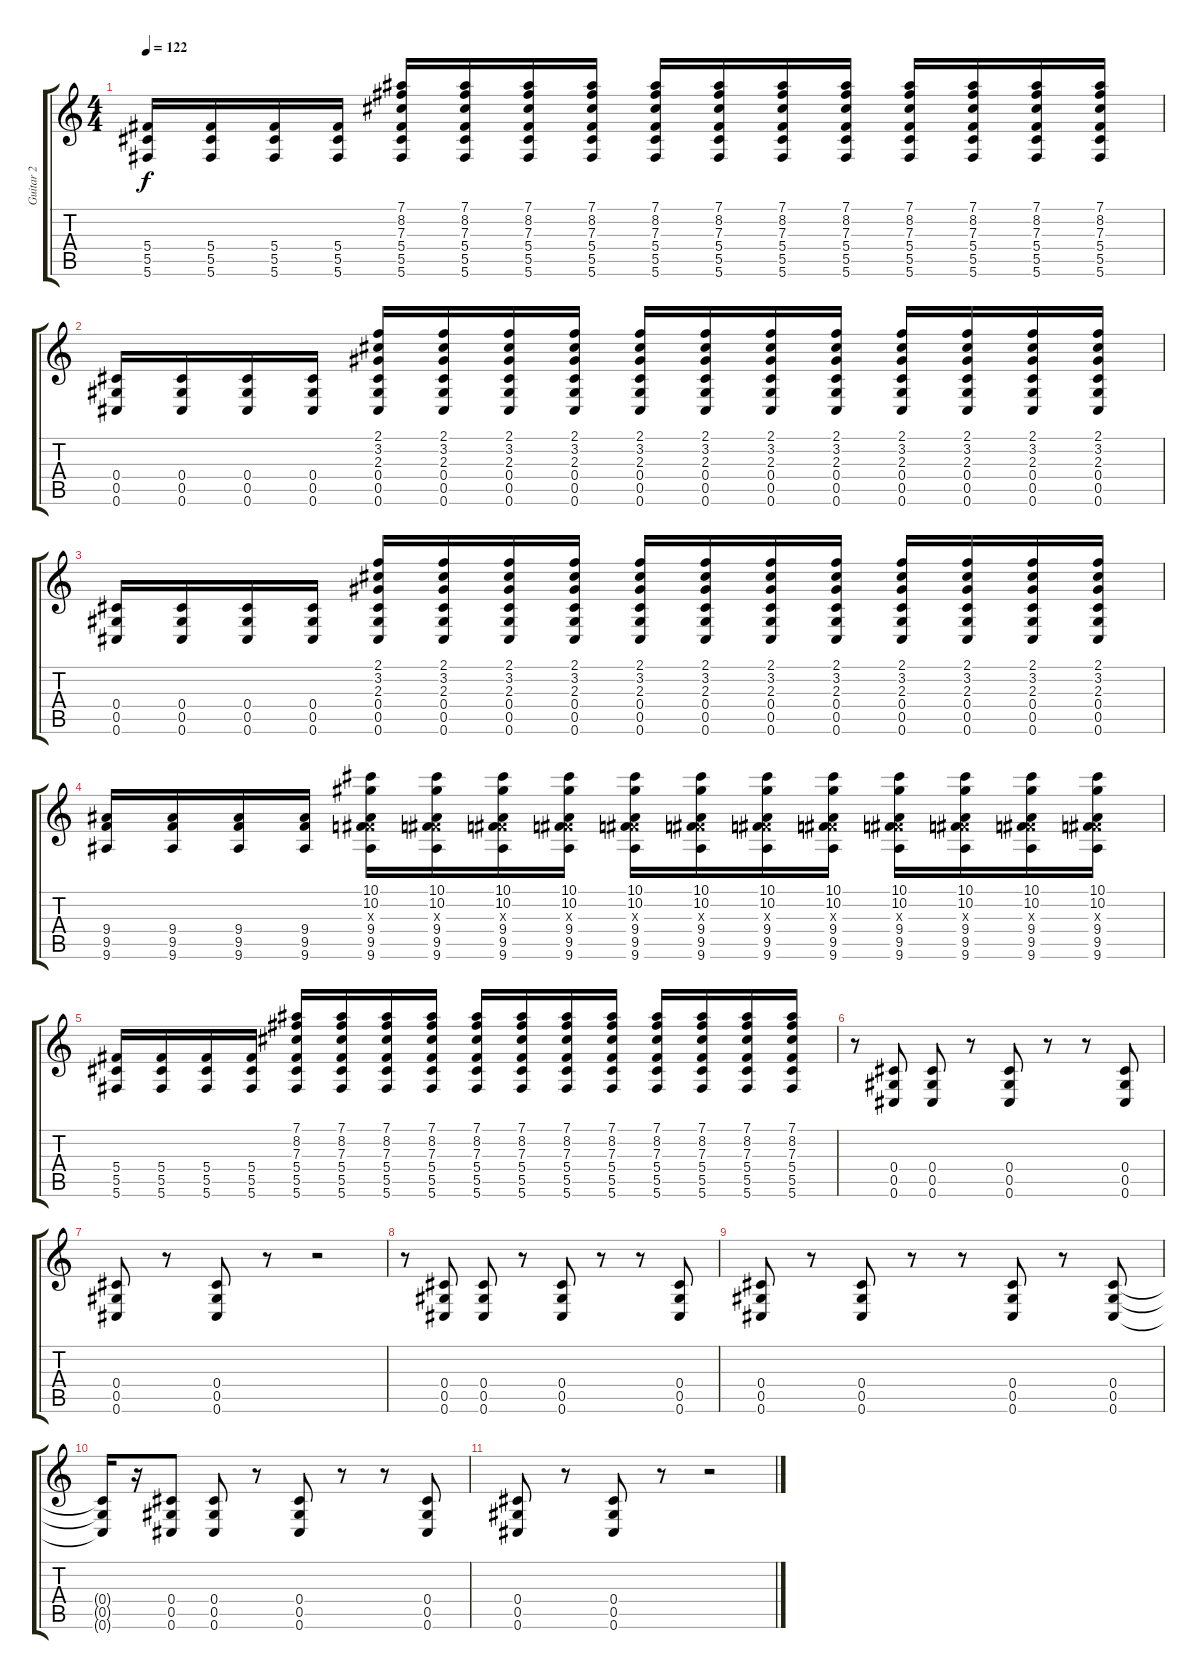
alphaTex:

\track ("Guitar 2" "Guitar 2") {instrument distortionguitar}
\staff {score tabs}
\tuning (Eb4 Bb3 Gb3 Db3 Ab2 Db2) {hide}
\ts (4 4)
\tempo 122
\clef g2
\ks c
(5.4 5.5 5.6).16{dy f} (5.4 5.5 5.6).16 (5.4 5.5 5.6).16 (5.4 5.5 5.6).16 (7.1 8.2 7.3 5.4 5.5 5.6).16 (7.1 8.2 7.3 5.4 5.5 5.6).16 (7.1 8.2 7.3 5.4 5.5 5.6).16 (7.1 8.2 7.3 5.4 5.5 5.6).16 (7.1 8.2 7.3 5.4 5.5 5.6).16 (7.1 8.2 7.3 5.4 5.5 5.6).16 (7.1 8.2 7.3 5.4 5.5 5.6).16 (7.1 8.2 7.3 5.4 5.5 5.6).16 (7.1 8.2 7.3 5.4 5.5 5.6).16 (7.1 8.2 7.3 5.4 5.5 5.6).16 (7.1 8.2 7.3 5.4 5.5 5.6).16 (7.1 8.2 7.3 5.4 5.5 5.6).16 |
(0.4 0.5 0.6).16 (0.4 0.5 0.6).16 (0.4 0.5 0.6).16 (0.4 0.5 0.6).16 (2.1 3.2 2.3 0.4 0.5 0.6).16 (2.1 3.2 2.3 0.4 0.5 0.6).16 (2.1 3.2 2.3 0.4 0.5 0.6).16 (2.1 3.2 2.3 0.4 0.5 0.6).16 (2.1 3.2 2.3 0.4 0.5 0.6).16 (2.1 3.2 2.3 0.4 0.5 0.6).16 (2.1 3.2 2.3 0.4 0.5 0.6).16 (2.1 3.2 2.3 0.4 0.5 0.6).16 (2.1 3.2 2.3 0.4 0.5 0.6).16 (2.1 3.2 2.3 0.4 0.5 0.6).16 (2.1 3.2 2.3 0.4 0.5 0.6).16 (2.1 3.2 2.3 0.4 0.5 0.6).16 |
(0.4 0.5 0.6).16 (0.4 0.5 0.6).16 (0.4 0.5 0.6).16 (0.4 0.5 0.6).16 (2.1 3.2 2.3 0.4 0.5 0.6).16 (2.1 3.2 2.3 0.4 0.5 0.6).16 (2.1 3.2 2.3 0.4 0.5 0.6).16 (2.1 3.2 2.3 0.4 0.5 0.6).16 (2.1 3.2 2.3 0.4 0.5 0.6).16 (2.1 3.2 2.3 0.4 0.5 0.6).16 (2.1 3.2 2.3 0.4 0.5 0.6).16 (2.1 3.2 2.3 0.4 0.5 0.6).16 (2.1 3.2 2.3 0.4 0.5 0.6).16 (2.1 3.2 2.3 0.4 0.5 0.6).16 (2.1 3.2 2.3 0.4 0.5 0.6).16 (2.1 3.2 2.3 0.4 0.5 0.6).16 |
(9.4 9.5 9.6).16 (9.4 9.5 9.6).16 (9.4 9.5 9.6).16 (9.4 9.5 9.6).16 (10.1 10.2 0.3{x} 9.4 9.5 9.6).16 (10.1 10.2 0.3{x} 9.4 9.5 9.6).16 (10.1 10.2 0.3{x} 9.4 9.5 9.6).16 (10.1 10.2 0.3{x} 9.4 9.5 9.6).16 (10.1 10.2 0.3{x} 9.4 9.5 9.6).16 (10.1 10.2 0.3{x} 9.4 9.5 9.6).16 (10.1 10.2 0.3{x} 9.4 9.5 9.6).16 (10.1 10.2 0.3{x} 9.4 9.5 9.6).16 (10.1 10.2 0.3{x} 9.4 9.5 9.6).16 (10.1 10.2 0.3{x} 9.4 9.5 9.6).16 (10.1 10.2 0.3{x} 9.4 9.5 9.6).16 (10.1 10.2 0.3{x} 9.4 9.5 9.6).16 |
(5.4 5.5 5.6).16 (5.4 5.5 5.6).16 (5.4 5.5 5.6).16 (5.4 5.5 5.6).16 (7.1 8.2 7.3 5.4 5.5 5.6).16 (7.1 8.2 7.3 5.4 5.5 5.6).16 (7.1 8.2 7.3 5.4 5.5 5.6).16 (7.1 8.2 7.3 5.4 5.5 5.6).16 (7.1 8.2 7.3 5.4 5.5 5.6).16 (7.1 8.2 7.3 5.4 5.5 5.6).16 (7.1 8.2 7.3 5.4 5.5 5.6).16 (7.1 8.2 7.3 5.4 5.5 5.6).16 (7.1 8.2 7.3 5.4 5.5 5.6).16 (7.1 8.2 7.3 5.4 5.5 5.6).16 (7.1 8.2 7.3 5.4 5.5 5.6).16 (7.1 8.2 7.3 5.4 5.5 5.6).16 |
r.8 (0.4 0.5 0.6).8 (0.4 0.5 0.6).8 r.8 (0.4 0.5 0.6).8 r.8 r.8 (0.4 0.5 0.6).8 |
(0.4 0.5 0.6).8 r.8 (0.4 0.5 0.6).8 r.8 r.2 |
r.8 (0.4 0.5 0.6).8 (0.4 0.5 0.6).8 r.8 (0.4 0.5 0.6).8 r.8 r.8 (0.4 0.5 0.6).8 |
(0.4 0.5 0.6).8 r.8 (0.4 0.5 0.6).8 r.8 r.8 (0.4 0.5 0.6).8 r.8 (0.4 0.5 0.6).8 |
(0.4{t} 0.5{t} 0.6{t}).16 r.16 (0.4 0.5 0.6).8 (0.4 0.5 0.6).8 r.8 (0.4 0.5 0.6).8 r.8 r.8 (0.4 0.5 0.6).8 |
(0.4 0.5 0.6).8 r.8 (0.4 0.5 0.6).8 r.8 r.2
